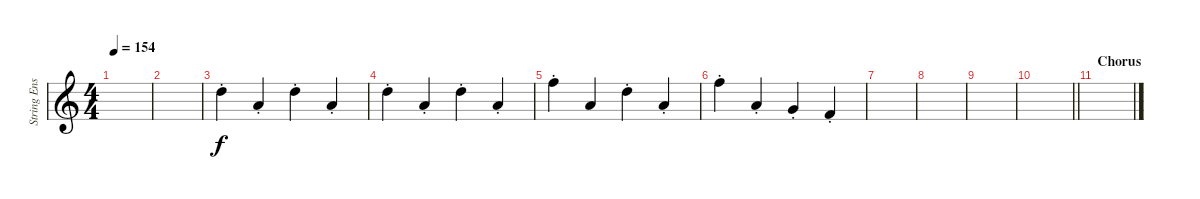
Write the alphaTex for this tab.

\track ("String Ensemble" "String Ens") {instrument stringensemble1}
\staff {score}
\tuning (D4 A3 F3 C3 G2 C2) {hide}
\ts (4 4)
\tempo 154
\clef g2
\ks c
|
|
12.1{st}.4 12.2{st}.4 12.1{st}.4 12.2{st}.4 |
12.1{st}.4 12.2{st}.4 12.1{st}.4 12.2{st}.4 |
15.1{st}.4 12.2.4 12.1{st}.4 12.2{st}.4 |
15.1{st}.4 12.2{st}.4 10.2{st}.4 8.2{st}.4 |
|
|
|
\barLineRight lightlight
|
\section ("" "Chorus")
